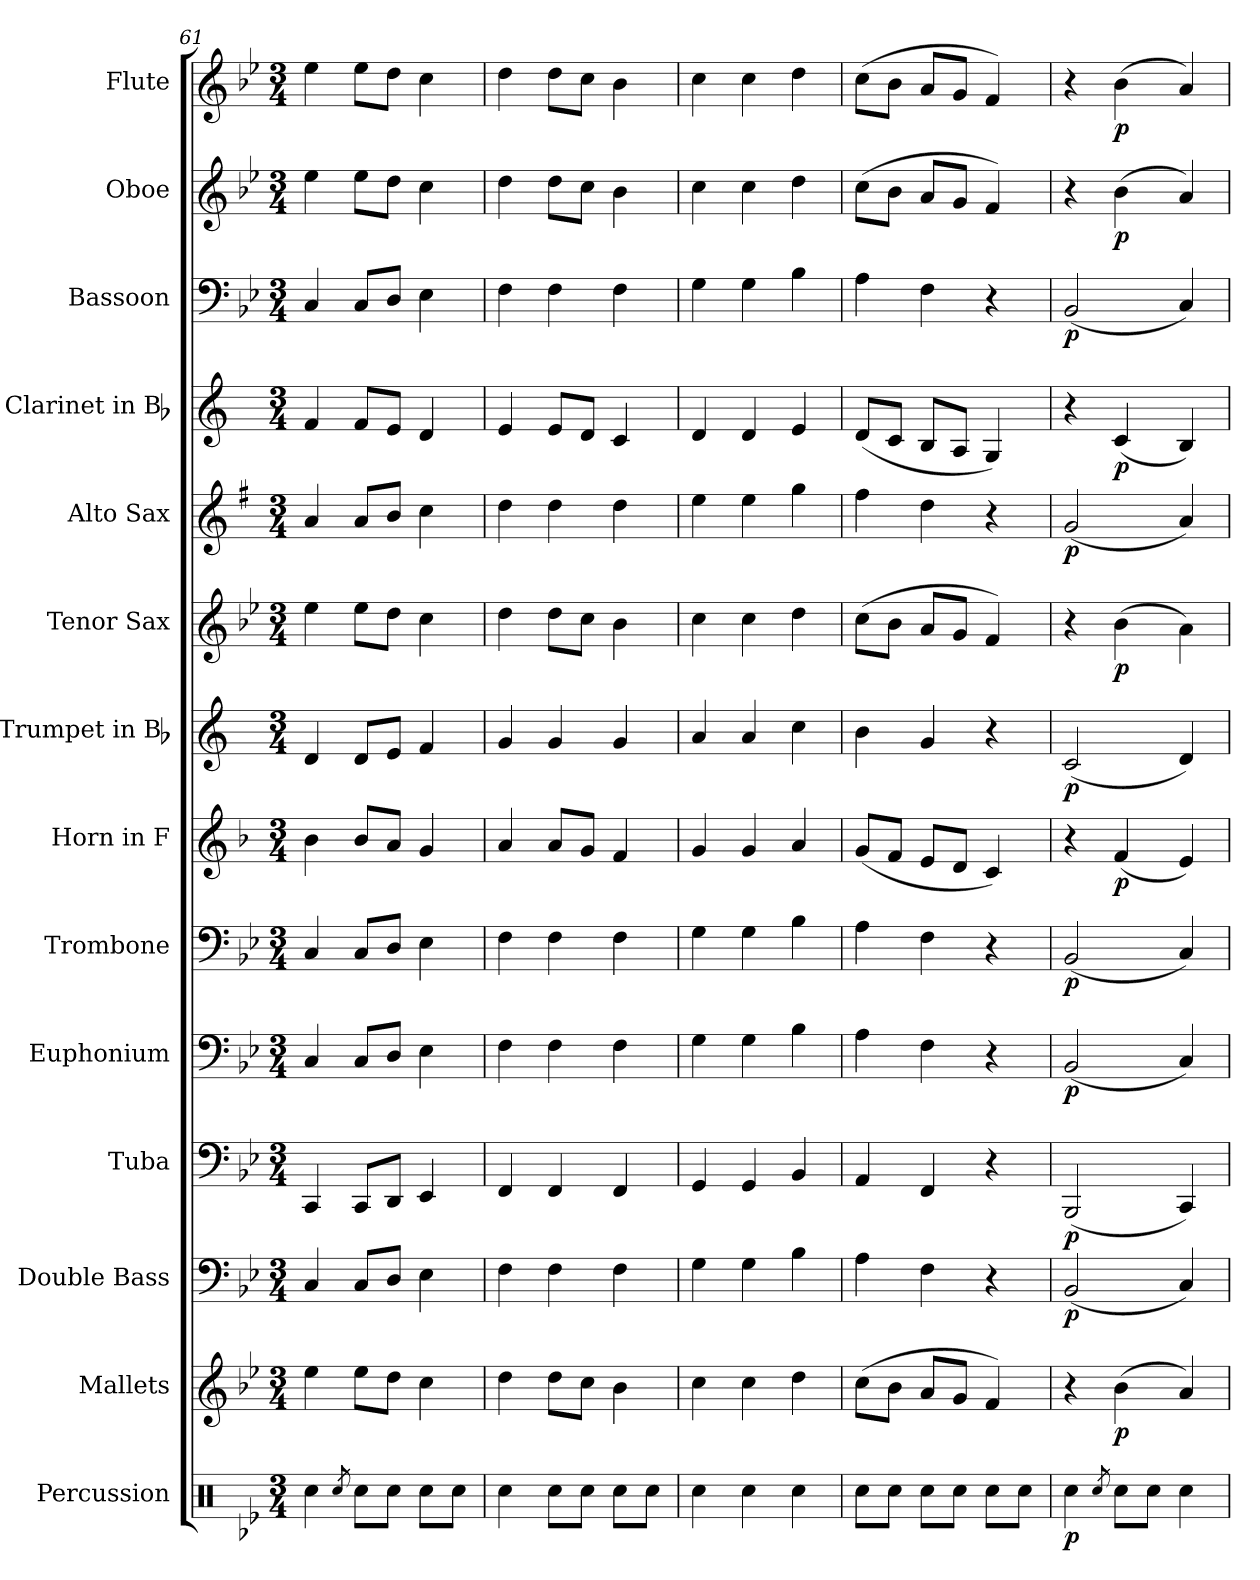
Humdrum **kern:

**kern	**dynam	**kern	**dynam	**kern	**dynam	**kern	**dynam	**kern	**dynam	**kern	**dynam	**kern	**dynam	**kern	**dynam	**kern	**dynam	**kern	**dynam	**kern	**dynam	**kern	**dynam	**kern	**dynam	**kern	**dynam
*part14	*part14	*part13	*part13	*part12	*part12	*part11	*part11	*part10	*part10	*part9	*part9	*part8	*part8	*part7	*part7	*part6	*part6	*part5	*part5	*part4	*part4	*part3	*part3	*part2	*part2	*part1	*part1
*staff14	*staff14	*staff13	*staff13	*staff12	*staff12	*staff11	*staff11	*staff10	*staff10	*staff9	*staff9	*staff8	*staff8	*staff7	*staff7	*staff6	*staff6	*staff5	*staff5	*staff4	*staff4	*staff3	*staff3	*staff2	*staff2	*staff1	*staff1
*I"Percussion	*	*I"Mallets	*	*I"Double Bass	*	*I"Tuba	*	*I"Euphonium	*	*I"Trombone	*	*I"Horn in F	*	*I"Trumpet in Bb	*	*I"Tenor Sax	*	*I"Alto Sax	*	*I"Clarinet in Bb	*	*I"Bassoon	*	*I"Oboe	*	*I"Flute	*
*I'Perc.	*	*I'Mal.	*	*I'D.B.	*	*I'Tuba	*	*I'Euph.	*	*I'Tbn.	*	*I'Hn.	*	*	*	*I'T. Sx.	*	*I'A. Sx.	*	*	*	*I'Bsn.	*	*I'Ob.	*	*I'Fl.	*
*clefX	*	*clefG2	*	*clefF4	*	*clefF4	*	*clefF4	*	*clefF4	*	*clefG2	*	*clefG2	*	*clefG2	*	*clefG2	*	*clefG2	*	*clefF4	*	*clefG2	*	*clefG2	*
*	*	*	*	*ITrd7c12	*	*	*	*	*	*	*	*ITrd4c7	*	*ITrd1c2	*	*ITrd8c14	*	*ITrd5c9	*	*ITrd1c2	*	*	*	*	*	*	*
*k[b-e-]	*	*k[b-e-]	*	*k[b-e-]	*	*k[b-e-]	*	*k[b-e-]	*	*k[b-e-]	*	*k[b-e-]	*	*k[b-e-]	*	*k[b-e-]	*	*k[b-e-]	*	*k[b-e-]	*	*k[b-e-]	*	*k[b-e-]	*	*k[b-e-]	*
*B-:	*	*B-:	*	*B-:	*	*B-:	*	*B-:	*	*B-:	*	*B-:	*	*B-:	*	*B-:	*	*B-:	*	*B-:	*	*B-:	*	*B-:	*	*B-:	*
*M3/4	*	*M3/4	*	*M3/4	*	*M3/4	*	*M3/4	*	*M3/4	*	*M3/4	*	*M3/4	*	*M3/4	*	*M3/4	*	*M3/4	*	*M3/4	*	*M3/4	*	*M3/4	*
=61	=61	=61	=61	=61	=61	=61	=61	=61	=61	=61	=61	=61	=61	=61	=61	=61	=61	=61	=61	=61	=61	=61	=61	=61	=61	=61	=61
4Rcc\	.	4ee-\	.	4CC/	.	4CC/	.	4C/	.	4C/	.	4e-\	.	4c/	.	4e-\	.	4c/	.	4e-/	.	4C/	.	4ee-\	.	4ee-\	.
8qRcc/	.	.	.	.	.	.	.	.	.	.	.	.	.	.	.	.	.	.	.	.	.	.	.	.	.	.	.
8Rcc\L	.	8ee-\L	.	8CC/L	.	8CC/L	.	8C/L	.	8C/L	.	8e-/L	.	8c/L	.	8e-\L	.	8c/L	.	8e-/L	.	8C/L	.	8ee-\L	.	8ee-\L	.
8Rcc\J	.	8dd\J	.	8DD/J	.	8DD/J	.	8D/J	.	8D/J	.	8d/J	.	8d/J	.	8d\J	.	8d/J	.	8d/J	.	8D/J	.	8dd\J	.	8dd\J	.
8Rcc\L	.	4cc\	.	4EE-\	.	4EE-/	.	4E-\	.	4E-\	.	4c/	.	4e-/	.	4c\	.	4e-\	.	4c/	.	4E-\	.	4cc\	.	4cc\	.
8Rcc\J	.	.	.	.	.	.	.	.	.	.	.	.	.	.	.	.	.	.	.	.	.	.	.	.	.	.	.
=62	=62	=62	=62	=62	=62	=62	=62	=62	=62	=62	=62	=62	=62	=62	=62	=62	=62	=62	=62	=62	=62	=62	=62	=62	=62	=62	=62
4Rcc\	.	4dd\	.	4FF\	.	4FF/	.	4F\	.	4F\	.	4d/	.	4f/	.	4d\	.	4f\	.	4d/	.	4F\	.	4dd\	.	4dd\	.
8Rcc\L	.	8dd\L	.	4FF\	.	4FF/	.	4F\	.	4F\	.	8d/L	.	4f/	.	8d\L	.	4f\	.	8d/L	.	4F\	.	8dd\L	.	8dd\L	.
8Rcc\J	.	8cc\J	.	.	.	.	.	.	.	.	.	8c/J	.	.	.	8c\J	.	.	.	8c/J	.	.	.	8cc\J	.	8cc\J	.
8Rcc\L	.	4b-\	.	4FF\	.	4FF/	.	4F\	.	4F\	.	4B-/	.	4f/	.	4B-\	.	4f\	.	4B-/	.	4F\	.	4b-\	.	4b-\	.
8Rcc\J	.	.	.	.	.	.	.	.	.	.	.	.	.	.	.	.	.	.	.	.	.	.	.	.	.	.	.
=63	=63	=63	=63	=63	=63	=63	=63	=63	=63	=63	=63	=63	=63	=63	=63	=63	=63	=63	=63	=63	=63	=63	=63	=63	=63	=63	=63
4Rcc\	.	4cc\	.	4GG\	.	4GG/	.	4G\	.	4G\	.	4c/	.	4g/	.	4c\	.	4g\	.	4c/	.	4G\	.	4cc\	.	4cc\	.
4Rcc\	.	4cc\	.	4GG\	.	4GG/	.	4G\	.	4G\	.	4c/	.	4g/	.	4c\	.	4g\	.	4c/	.	4G\	.	4cc\	.	4cc\	.
4Rcc\	.	4dd\	.	4BB-\	.	4BB-/	.	4B-\	.	4B-\	.	4d/	.	4b-\	.	4d\	.	4b-\	.	4d/	.	4B-\	.	4dd\	.	4dd\	.
=64	=64	=64	=64	=64	=64	=64	=64	=64	=64	=64	=64	=64	=64	=64	=64	=64	=64	=64	=64	=64	=64	=64	=64	=64	=64	=64	=64
8Rcc\L	.	(>8cc\L	.	4AA\	.	4AA/	.	4A\	.	4A\	.	(<8c/L	.	4a\	.	(>8c\L	.	4a\	.	(<8c/L	.	4A\	.	(>8cc\L	.	(>8cc\L	.
8Rcc\J	.	8b-\J	.	.	.	.	.	.	.	.	.	8B-/J	.	.	.	8B-\J	.	.	.	8B-/J	.	.	.	8b-\J	.	8b-\J	.
8Rcc\L	.	8a/L	.	4FF\	.	4FF/	.	4F\	.	4F\	.	8A/L	.	4f/	.	8A/L	.	4f\	.	8A/L	.	4F\	.	8a/L	.	8a/L	.
8Rcc\J	.	8g/J	.	.	.	.	.	.	.	.	.	8G/J	.	.	.	8G/J	.	.	.	8G/J	.	.	.	8g/J	.	8g/J	.
8Rcc\L	.	4f/)	.	4r	.	4r	.	4r	.	4r	.	4F/)	.	4r	.	4F/)	.	4r	.	4F/)	.	4r	.	4f/)	.	4f/)	.
8Rcc\J	.	.	.	.	.	.	.	.	.	.	.	.	.	.	.	.	.	.	.	.	.	.	.	.	.	.	.
!!LO:PB:g=z
=65	=65	=65	=65	=65	=65	=65	=65	=65	=65	=65	=65	=65	=65	=65	=65	=65	=65	=65	=65	=65	=65	=65	=65	=65	=65	=65	=65
!	!LO:DY:b	!	!	!	!LO:DY:b	!	!LO:DY:b	!	!LO:DY:b	!	!LO:DY:b	!	!	!	!LO:DY:b	!	!	!	!LO:DY:b	!	!	!	!LO:DY:b	!	!	!	!
4Rcc\	p	4r	.	(<2BBB-/	p	(<2BBB-/	p	(<2BB-/	p	(<2BB-/	p	4r	.	(<2B-/	p	4r	.	(<2B-/	p	4r	.	(<2BB-/	p	4r	.	4r	.
8qRcc/	.	.	.	.	.	.	.	.	.	.	.	.	.	.	.	.	.	.	.	.	.	.	.	.	.	.	.
!	!	!	!LO:DY:b	!	!	!	!	!	!	!	!	!	!LO:DY:b	!	!	!	!LO:DY:b	!	!	!	!LO:DY:b	!	!	!	!LO:DY:b	!	!LO:DY:b
8Rcc\L	.	(>4b-\	p	.	.	.	.	.	.	.	.	(<4B-/	p	.	.	(>4B-\	p	.	.	(<4B-/	p	.	.	(>4b-\	p	(>4b-\	p
8Rcc\J	.	.	.	.	.	.	.	.	.	.	.	.	.	.	.	.	.	.	.	.	.	.	.	.	.	.	.
4Rcc\	.	4a/)	.	4CC/)	.	4CC/)	.	4C/)	.	4C/)	.	4A/)	.	4c/)	.	4A\)	.	4c/)	.	4A/)	.	4C/)	.	4a/)	.	4a/)	.
=	=	=	=	=	=	=	=	=	=	=	=	=	=	=	=	=	=	=	=	=	=	=	=	=	=	=	=
*-	*-	*-	*-	*-	*-	*-	*-	*-	*-	*-	*-	*-	*-	*-	*-	*-	*-	*-	*-	*-	*-	*-	*-	*-	*-	*-	*-
